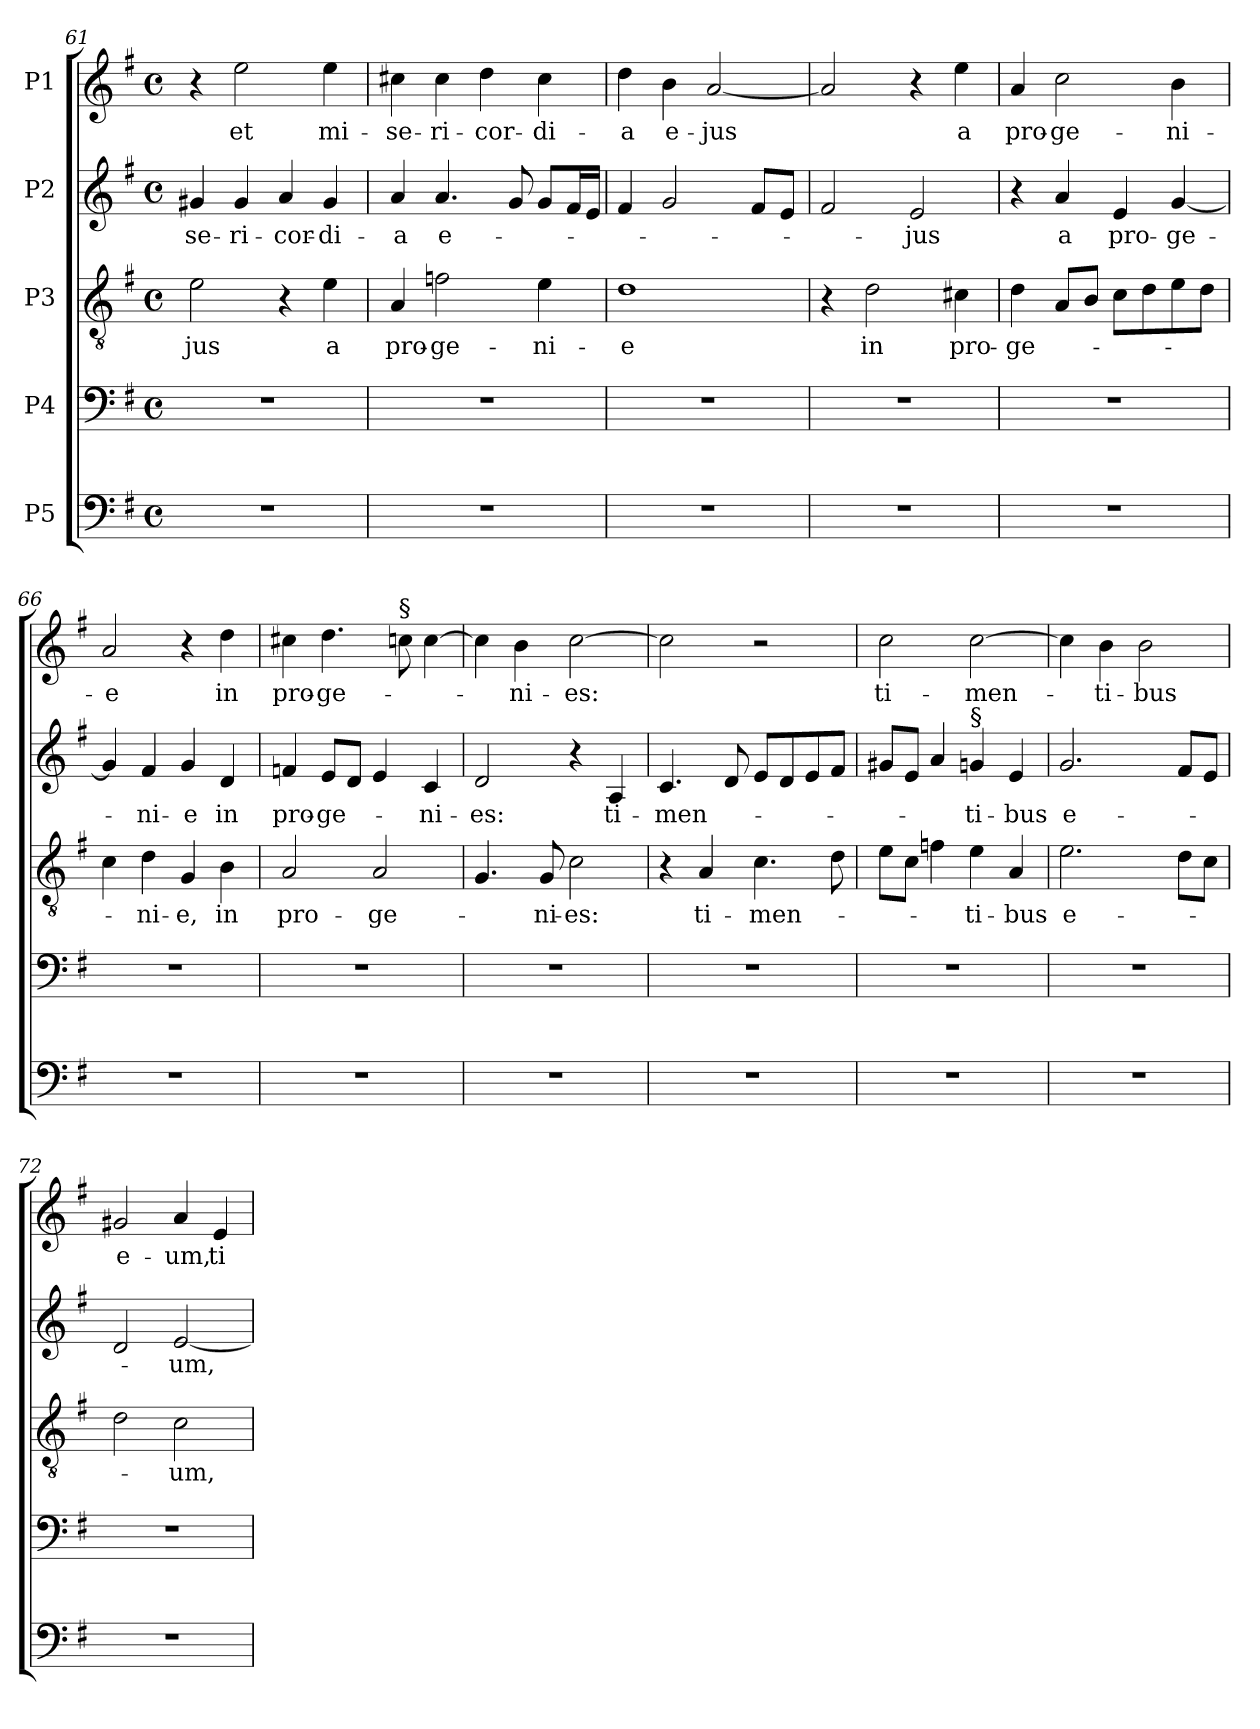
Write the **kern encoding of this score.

**kern	**kern	**kern	**text	**kern	**text	**kern	**text
*part5	*part4	*part3	*part3	*part2	*part2	*part1	*part1
*staff5	*staff4	*staff3	*staff3	*staff2	*staff2	*staff1	*staff1
*I"P5	*I"P4	*I"P3	*	*I"P2	*	*I"P1	*
*clefF4	*clefF4	*clefGv2	*	*clefG2	*	*clefG2	*
*	*	*ITrd7c12	*	*	*	*	*
*k[f#]	*k[f#]	*k[f#]	*	*k[f#]	*	*k[f#]	*
*G:	*G:	*G:	*	*G:	*	*G:	*
*M4/4	*M4/4	*M4/4	*	*M4/4	*	*M4/4	*
*met(c)	*met(c)	*met(c)	*	*met(c)	*	*met(c)	*
=61	=61	=61	=61	=61	=61	=61	=61
!	!	!	!LO:LY:b	!	!LO:LY:b	!	!
1r	1r	2E\	-jus	4g#X/	-se-	4r	.
!	!	!	!	!	!LO:LY:b	!	!LO:LY:b
.	.	.	.	4g#/	-ri-	2ee\	et
!	!	!	!	!	!LO:LY:b	!	!
.	.	4r	.	4a/	-cor-	.	.
!	!	!	!LO:LY:b	!	!LO:LY:b	!	!LO:LY:b
.	.	4E\	a	4g#/	-di-	4ee\	mi-
=62	=62	=62	=62	=62	=62	=62	=62
!	!	!	!LO:LY:b	!	!LO:LY:b	!	!LO:LY:b
1r	1r	4AA/	pro-	4a/	-a	4cc#X\	-se-
!	!	!	!LO:LY:b	!	!LO:LY:b	!	!LO:LY:b
.	.	2Fn\	-ge-	4.a/	e-	4cc#\	-ri-
!	!	!	!	!	!	!	!LO:LY:b
.	.	.	.	.	.	4dd\	-cor-
.	.	.	.	8g/	.	.	.
!	!	!	!LO:LY:b	!	!	!	!LO:LY:b
.	.	4E\	-ni-	8g/L	.	4cc#\	-di-
.	.	.	.	16f#/L	.	.	.
.	.	.	.	16e/JJ	.	.	.
=63	=63	=63	=63	=63	=63	=63	=63
!	!	!	!LO:LY:b	!	!	!	!LO:LY:b
1r	1r	1D	-e	4f#/	.	4dd\	-a
!	!	!	!	!	!	!	!LO:LY:b
.	.	.	.	2g/	.	4b\	e-
!	!	!	!	!	!	!	!LO:LY:b
.	.	.	.	.	.	[<2a/	-jus
.	.	.	.	8f#/L	.	.	.
.	.	.	.	8e/J	.	.	.
=64	=64	=64	=64	=64	=64	=64	=64
1r	1r	4r	.	2f#/	.	2a/]	.
!	!	!	!LO:LY:b	!	!	!	!
.	.	2D\	in	.	.	.	.
!	!	!	!	!	!LO:LY:b	!	!
.	.	.	.	2e/	-jus	4r	.
!	!	!	!LO:LY:b	!	!	!	!LO:LY:b
.	.	4C#X\	pro-	.	.	4ee\	a
=65	=65	=65	=65	=65	=65	=65	=65
!	!	!	!LO:LY:b	!	!	!	!LO:LY:b
1r	1r	4D\	-ge-	4r	.	4a/	pro-
!	!	!	!	!	!LO:LY:b	!	!LO:LY:b
.	.	8AA/L	.	4a/	a	2cc\	-ge-
.	.	8BB/J	.	.	.	.	.
!	!	!	!	!	!LO:LY:b	!	!
.	.	8C\L	.	4e/	pro-	.	.
.	.	8D\	.	.	.	.	.
!	!	!	!	!	!LO:LY:b	!	!LO:LY:b
.	.	8E\	.	[<4g/	-ge-	4b\	-ni-
.	.	8D\J	.	.	.	.	.
!!LO:LB:g=z
=66	=66	=66	=66	=66	=66	=66	=66
!	!	!	!	!	!	!	!LO:LY:b
1r	1r	4C\	.	4g/]	.	2a/	-e
!	!	!	!LO:LY:b	!	!LO:LY:b	!	!
.	.	4D\	-ni-	4f#/	-ni-	.	.
!	!	!	!LO:LY:b	!	!LO:LY:b	!	!
.	.	4GG/	-e,	4g/	-e	4r	.
!	!	!	!LO:LY:b	!	!LO:LY:b	!	!LO:LY:b
.	.	4BB\	in	4d/	in	4dd\	in
=67	=67	=67	=67	=67	=67	=67	=67
!	!	!	!LO:LY:b	!	!LO:LY:b	!	!LO:LY:b
1r	1r	2AA/	pro-	4fn/	pro-	4cc#X\	pro-
!	!	!	!	!	!LO:LY:b	!	!LO:LY:b
.	.	.	.	8e/L	-ge-	4.dd\	-ge-
.	.	.	.	8d/J	.	.	.
!	!	!	!LO:LY:b	!	!	!	!
.	.	2AA/	-ge-	4e/	.	.	.
!	!	!	!	!	!	!LO:TX:a:t=§	!
.	.	.	.	.	.	8cc\	.
!	!	!	!	!	!LO:LY:b	!	!
.	.	.	.	4c/	-ni-	[>4cc\	.
=68	=68	=68	=68	=68	=68	=68	=68
!	!	!	!	!	!LO:LY:b	!	!
1r	1r	4.GG/	.	2d/	-es:	4cc\]	.
!	!	!	!	!	!	!	!LO:LY:b
.	.	.	.	.	.	4b\	-ni-
!	!	!	!LO:LY:b	!	!	!	!
.	.	8GG/	-ni-	.	.	.	.
!	!	!	!LO:LY:b	!	!	!	!LO:LY:b
.	.	2C\	-es:	4r	.	[>2cc\	-es:
!	!	!	!	!	!LO:LY:b	!	!
.	.	.	.	4A/	ti-	.	.
=69	=69	=69	=69	=69	=69	=69	=69
!	!	!	!	!	!LO:LY:b	!	!
1r	1r	4r	.	4.c/	-men-	2cc\]	.
!	!	!	!LO:LY:b	!	!	!	!
.	.	4AA/	ti-	.	.	.	.
.	.	.	.	8d/	.	.	.
!	!	!	!LO:LY:b	!	!	!	!
.	.	4.C\	-men-	8e/L	.	2r	.
.	.	.	.	8d/	.	.	.
.	.	.	.	8e/	.	.	.
.	.	8D\	.	8f#/J	.	.	.
=70	=70	=70	=70	=70	=70	=70	=70
!	!	!	!	!	!	!	!LO:LY:b
1r	1r	8E\L	.	8g#X/L	.	2cc\	ti-
.	.	8C\J	.	8e/J	.	.	.
.	.	4Fn\	.	4a/	.	.	.
!	!	!	!	!LO:TX:a:t=§	!	!	!
!	!	!	!LO:LY:b	!	!LO:LY:b	!	!LO:LY:b
.	.	4E\	-ti-	4g/	-ti-	[>2cc\	-men-
!	!	!	!LO:LY:b	!	!LO:LY:b	!	!
.	.	4AA/	-bus	4e/	-bus	.	.
=71	=71	=71	=71	=71	=71	=71	=71
!	!	!	!LO:LY:b	!	!LO:LY:b	!	!
1r	1r	2.E\	e-	2.g/	e-	4cc\]	.
!	!	!	!	!	!	!	!LO:LY:b
.	.	.	.	.	.	4b\	-ti-
!	!	!	!	!	!	!	!LO:LY:b
.	.	.	.	.	.	2b\	-bus
.	.	8D\L	.	8f#/L	.	.	.
.	.	8C\J	.	8e/J	.	.	.
!!LO:LB:g=z
=72	=72	=72	=72	=72	=72	=72	=72
!	!	!	!	!	!	!	!LO:LY:b
1r	1r	2D\	.	2d/	.	2g#X/	e-
!	!	!	!LO:LY:b	!	!LO:LY:b	!	!LO:LY:b
.	.	2C\	-um,	[<2e/	-um,	4a/	-um,
!	!	!	!	!	!	!	!LO:LY:b
.	.	.	.	.	.	4e/	ti-
=	=	=	=	=	=	=	=
*-	*-	*-	*-	*-	*-	*-	*-
